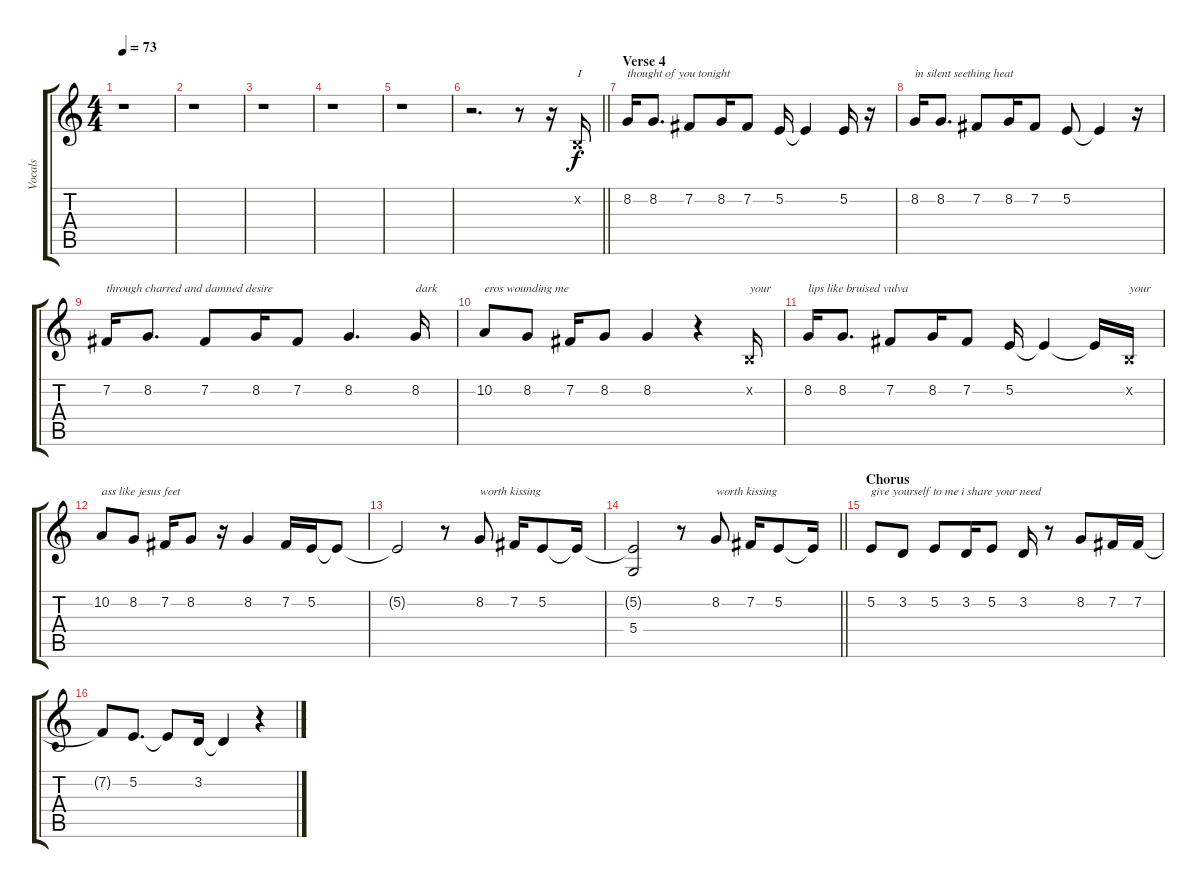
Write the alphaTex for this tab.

\track ("Vocals" "Vocals") {instrument clarinet}
\staff {score tabs}
\tuning (E4 B3 G3 D3 A2 E2) {hide}
\ts (4 4)
\tempo 73
\clef g2
\ks c
r.1{dy f} |
r.1 |
r.1 |
r.1 |
r.1 |
\barLineRight lightlight
r.2{d} r.8 r.16 0.2{x}.16{txt "I "} |
\section ("" "Verse 4")
8.2.16{txt "thought of you tonight "} 8.2.8{d} 7.2.8 8.2.16 7.2.8 5.2.16 5.2{t}.4 5.2.16 r.16 |
8.2.16{txt "in silent seething heat"} 8.2.8{d} 7.2.8 8.2.16 7.2.8 5.2.8 5.2{t}.4 r.16 |
7.2.16{txt "through charred and damned desire"} 8.2.8{d} 7.2.8 8.2.16 7.2.8 8.2.4{d} 8.2.16{txt "dark "} |
10.2.8{txt "eros wounding me"} 8.2.8 7.2.16 8.2.8 8.2.4 r.4 0.2{x}.16{txt "your "} |
8.2.16{txt "lips like bruised vulva"} 8.2.8{d} 7.2.8 8.2.16 7.2.8 5.2.16 5.2{t}.4 5.2{t}.16 0.2{x}.16{txt "your"} |
10.2.8{txt "ass like jesus feet "} 8.2.8 7.2.16 8.2.8 r.16 8.2.4 7.2.16 5.2.16 5.2{t}.8 |
5.2{t}.2 r.8 8.2.8{txt "worth kissing"} 7.2.16 5.2.8 5.2{t}.16 |
\barLineRight lightlight
(5.2{t} 5.4).2 r.8 8.2.8{txt "worth kissing"} 7.2.16 5.2.8 5.2{t}.16 |
\section ("" "Chorus")
5.2.8{txt "give yourself to me i share your need"} 3.2.8 5.2.8 3.2.16 5.2.8 3.2.16 r.8 8.2.8 7.2.16 7.2.16 |
7.2{t}.8 5.2.8{d} 5.2{t}.8 3.2.16 3.2{t}.4 r.4
